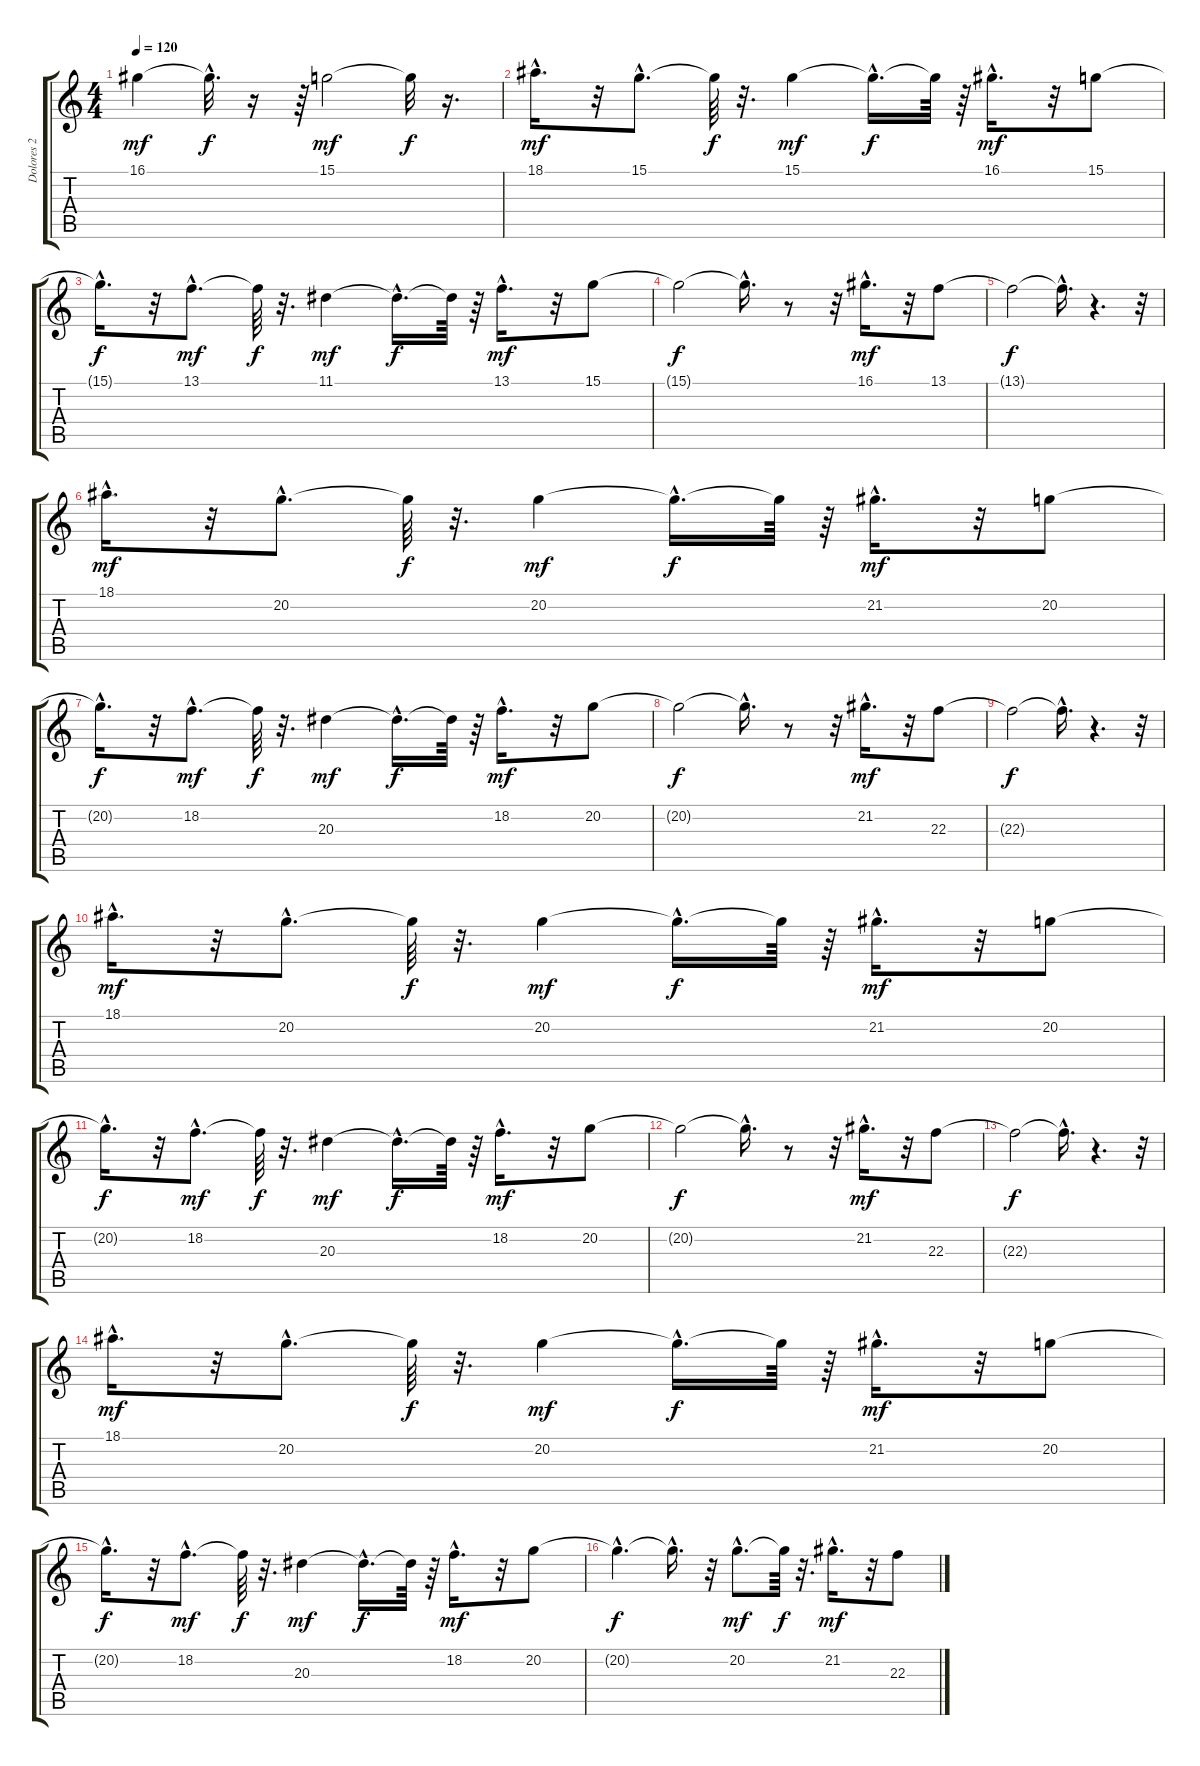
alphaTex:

\track ("Dolores 2" "Dolores 2") {instrument pad3polysynth}
\staff {score tabs}
\tuning (E4 B3 G3 D3 A2 E2) {hide}
\ts (4 4)
\tempo 120
\clef g2
\ks c
16.1.4{dy mf} 16.1{hac t}.32{d dy f} r.16 r.64 15.1.2{dy mf} 15.1{t}.32{dy f} r.16{d} |
18.1{hac}.16{d dy mf} r.32 15.1{hac}.8{d} 15.1{t}.64{dy f} r.32{d} 15.1.4{dy mf} 15.1{hac t}.16{d dy f} 15.1{t}.64 r.64 16.1{hac}.16{d dy mf} r.32 15.1.8 |
15.1{hac t}.16{d dy f} r.32 13.1{hac}.8{d dy mf} 13.1{t}.64{dy f} r.32{d} 11.1.4{dy mf} 11.1{hac t}.16{d dy f} 11.1{t}.64 r.64 13.1{hac}.16{d dy mf} r.32 15.1.8 |
15.1{t}.2{dy f} 15.1{hac t}.16{d} r.8 r.32 16.1{hac}.16{d dy mf} r.32 13.1.8 |
13.1{t}.2{dy f} 13.1{hac t}.16{d} r.4{d} r.32 |
18.1{hac}.16{d dy mf} r.32 20.2{hac}.8{d} 20.2{t}.64{dy f} r.32{d} 20.2.4{dy mf} 20.2{hac t}.16{d dy f} 20.2{t}.64 r.64 21.2{hac}.16{d dy mf} r.32 20.2.8 |
20.2{hac t}.16{d dy f} r.32 18.2{hac}.8{d dy mf} 18.2{t}.64{dy f} r.32{d} 20.3.4{dy mf} 20.3{hac t}.16{d dy f} 20.3{t}.64 r.64 18.2{hac}.16{d dy mf} r.32 20.2.8 |
20.2{t}.2{dy f} 20.2{hac t}.16{d} r.8 r.32 21.2{hac}.16{d dy mf} r.32 22.3.8 |
22.3{t}.2{dy f} 22.3{hac t}.16{d} r.4{d} r.32 |
18.1{hac}.16{d dy mf} r.32 20.2{hac}.8{d} 20.2{t}.64{dy f} r.32{d} 20.2.4{dy mf} 20.2{hac t}.16{d dy f} 20.2{t}.64 r.64 21.2{hac}.16{d dy mf} r.32 20.2.8 |
20.2{hac t}.16{d dy f} r.32 18.2{hac}.8{d dy mf} 18.2{t}.64{dy f} r.32{d} 20.3.4{dy mf} 20.3{hac t}.16{d dy f} 20.3{t}.64 r.64 18.2{hac}.16{d dy mf} r.32 20.2.8 |
20.2{t}.2{dy f} 20.2{hac t}.16{d} r.8 r.32 21.2{hac}.16{d dy mf} r.32 22.3.8 |
22.3{t}.2{dy f} 22.3{hac t}.16{d} r.4{d} r.32 |
18.1{hac}.16{d dy mf} r.32 20.2{hac}.8{d} 20.2{t}.64{dy f} r.32{d} 20.2.4{dy mf} 20.2{hac t}.16{d dy f} 20.2{t}.64 r.64 21.2{hac}.16{d dy mf} r.32 20.2.8 |
20.2{hac t}.16{d dy f} r.32 18.2{hac}.8{d dy mf} 18.2{t}.64{dy f} r.32{d} 20.3.4{dy mf} 20.3{hac t}.16{d dy f} 20.3{t}.64 r.64 18.2{hac}.16{d dy mf} r.32 20.2.8 |
20.2{hac t}.4{d dy f} 20.2{hac t}.16{d} r.32 20.2{hac}.8{d dy mf} 20.2{t}.64{dy f} r.32{d} 21.2{hac}.16{d dy mf} r.32 22.3.8
